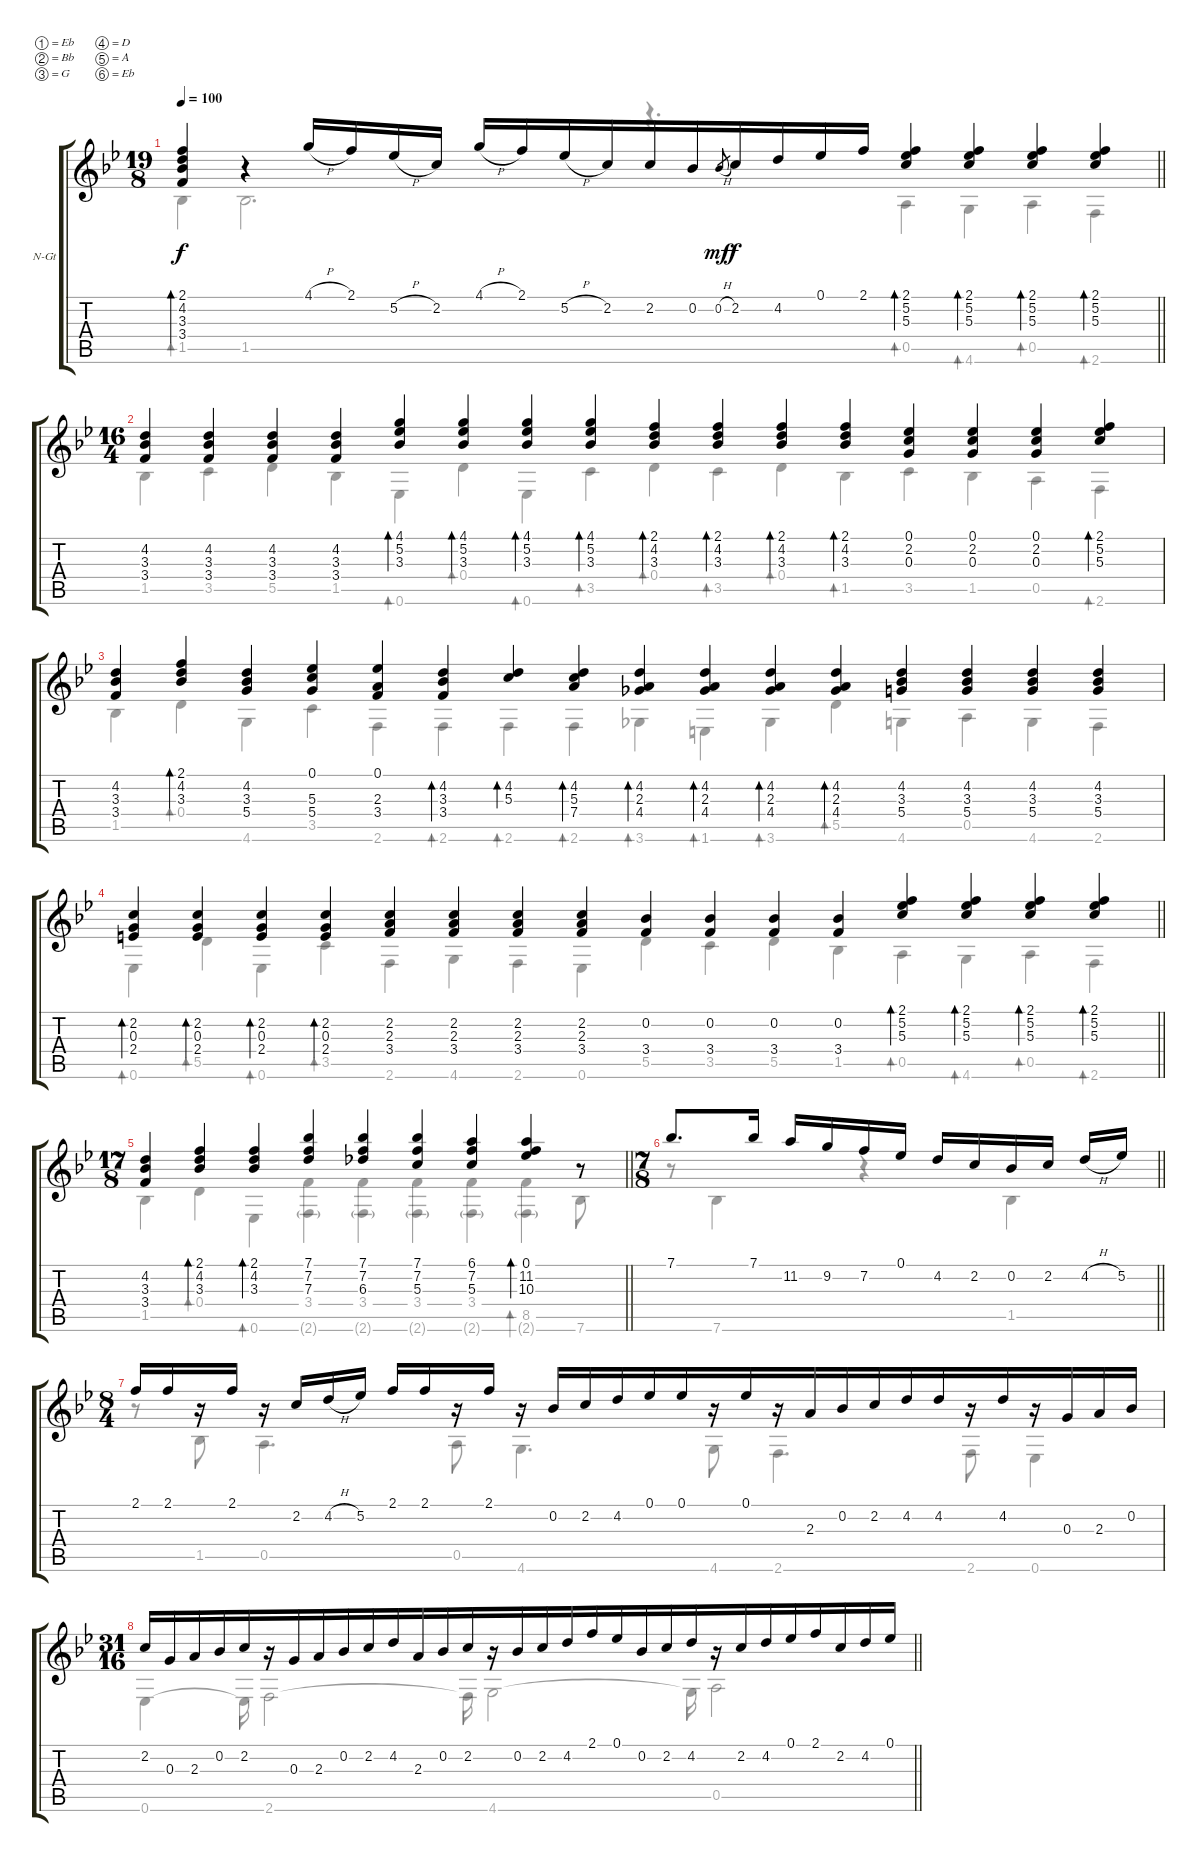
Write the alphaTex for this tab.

\bracketExtendMode groupsimilarinstruments
\firstSystemTrackNameOrientation horizontal
\otherSystemsTrackNameOrientation horizontal
\track ("Fantasia" "N-Gt") {instrument acousticguitarnylon}
\staff {score tabs}
\tuning (Eb4 Bb3 G3 D3 A2 Eb2)
\voice
\ts (19 8)
\beaming (8 2 2 2 13)
\tempo 100
\clef g2
\barLineRight lightlight
\ks bb
(2.1 4.2 3.3 3.4).4{bd 30 dy f instrument acousticguitarnylon} r.4 4.1{h}.16 2.1.16 5.2{h}.16 2.2.16 4.1{h}.16 2.1.16 5.2{h}.16 2.2.16 2.2.16 0.2.16 0.2{h}.8{gr dy mf} 2.2.16{dy f} 4.2.16 0.1.16 2.1.16 (2.1 5.2 5.3).4{bd 30} (2.1 5.2 5.3).4{bd 30} (2.1 5.2 5.3).4{bd 30} (2.1 5.2 5.3).4{bd 30} |
\ts (16 4)
\beaming (8 2 2 2 26)
(4.2 3.3 3.4).4 (4.2 3.3 3.4).4 (4.2 3.3 3.4).4 (4.2 3.3 3.4).4 (4.1 5.2 3.3).4{bd 30} (4.1 5.2 3.3).4{bd 30} (4.1 5.2 3.3).4{bd 30} (4.1 5.2 3.3).4{bd 30} (2.1 4.2 3.3).4{bd 30} (2.1 4.2 3.3).4{bd 30} (2.1 4.2 3.3).4{bd 30} (2.1 4.2 3.3).4{bd 30} (0.1 2.2 0.3).4 (0.1 2.2 0.3).4 (0.1 2.2 0.3).4 (2.1 5.2 5.3).4{bd 30} |
(4.2 3.3 3.4).4 (2.1 4.2 3.3).4{bd 30} (4.2 3.3 5.4).4 (0.1 5.3 5.4).4 (0.1 2.3 3.4).4 (4.2 3.3 3.4).4{bd 30} (4.2 5.3).4{bd 30} (4.2 5.3 7.4).4{bd 30} (4.2 2.3 4.4).4{bd 30} (4.2 2.3 4.4).4{bd 30} (4.2 2.3 4.4).4{bd 30} (4.2 2.3 4.4).4{bd 30} (4.2 3.3 5.4).4 (4.2 3.3 5.4).4 (4.2 3.3 5.4).4 (4.2 3.3 5.4).4 |
\barLineRight lightlight
(2.2 0.3 2.4).4{bd 30} (2.2 0.3 2.4).4{bd 30} (2.2 0.3 2.4).4{bd 30} (2.2 0.3 2.4).4{bd 30} (2.2 2.3 3.4).4 (2.2 2.3 3.4).4 (2.2 2.3 3.4).4 (2.2 2.3 3.4).4 (0.2 3.4).4 (0.2 3.4).4 (0.2 3.4).4 (0.2 3.4).4 (2.1 5.2 5.3).4{bd 30} (2.1 5.2 5.3).4{bd 30} (2.1 5.2 5.3).4{bd 30} (2.1 5.2 5.3).4{bd 30} |
\ts (17 8)
\beaming (8 2 2 2 11)
\barLineRight lightlight
(4.2 3.3 3.4).4 (2.1 4.2 3.3).4{bd 30} (2.1 4.2 3.3).4{bd 30} (7.1 7.2 7.3).4 (7.1 7.2 6.3).4 (7.1 7.2 5.3).4 (6.1 7.2 5.3).4 (0.1 11.2 10.3).4{bd 30} r.8 |
\ts (7 8)
\beaming (8 2 2 2 2)
\barLineRight lightlight
7.1.8{d} 7.1.16 11.2.16 9.2.16 7.2.16 0.1.16 4.2.16 2.2.16 0.2.16 2.2.16 4.2{h}.16 5.2.16 |
\ts (8 4)
\beaming (8 2 2 2 10)
2.1.16 2.1.16 r.16 2.1.16 r.16 2.2.16 4.2{h}.16 5.2.16 2.1.16 2.1.16 r.16 2.1.16 r.16 0.2.16 2.2.16 4.2.16 0.1.16 0.1.16 r.16 0.1.16 r.16 2.3.16 0.2.16 2.2.16 4.2.16 4.2.16 r.16 4.2.16 r.16 0.3.16 2.3.16 0.2.16 |
\ts (31 16)
\beaming (8 2 2 2 9)
\barLineRight lightlight
2.2.16{beam merge} 0.3.16{beam merge} 2.3.16{beam merge} 0.2.16{beam merge} 2.2.16 r.16 0.3.16{beam merge} 2.3.16{beam merge} 0.2.16{beam merge} 2.2.16{beam merge} 4.2.16{beam merge} 2.3.16{beam merge} 0.2.16{beam merge} 2.2.16 r.16 0.2.16{beam merge} 2.2.16{beam merge} 4.2.16{beam merge} 2.1.16{beam merge} 0.1.16{beam merge} 0.2.16{beam merge} 2.2.16{beam merge} 4.2.16 r.16 2.2.16{beam merge} 4.2.16{beam merge} 0.1.16{beam merge} 2.1.16{beam merge} 2.2.16{beam merge} 4.2.16{beam merge} 0.1.16
\voice
\clef g2
\ottava regular
\simile none
\barLineRight lightlight
\ks bb
1.5.4{bd 30 dy f} 1.5.2{d} r.4{d} 0.5.4{bd 30} 4.6.4{bd 30} 0.5.4{bd 30} 2.6.4{bd 30} |
1.5.4 3.5.4 5.5.4 1.5.4 0.6.4{bd 30} 0.4.4{bd 30} 0.6.4{bd 30} 3.5.4{bd 30} 0.4.4{bd 30} 3.5.4{bd 30} 0.4.4{bd 30} 1.5.4{bd 30} 3.5.4 1.5.4 0.5.4 2.6.4{bd 30} |
1.5.4 0.4.4{bd 30} 4.6.4 3.5.4 2.6.4 2.6.4{bd 30} 2.6.4{bd 30} 2.6.4{bd 30} 3.6.4{bd 30} 1.6.4{bd 30} 3.6.4{bd 30} 5.5.4{bd 30} 4.6.4 0.5.4 4.6.4 2.6.4 |
\barLineRight lightlight
0.6.4{bd 30} 5.5.4{bd 30} 0.6.4{bd 30} 3.5.4{bd 30} 2.6.4 4.6.4 2.6.4 0.6.4 5.5.4 3.5.4 5.5.4 1.5.4 0.5.4{bd 30} 4.6.4{bd 30} 0.5.4{bd 30} 2.6.4{bd 30} |
\barLineRight lightlight
1.5.4 0.4.4{bd 30} 0.6.4{bd 30} (3.4 2.6{g}).4 (3.4 2.6{g}).4 (3.4 2.6{g}).4 (3.4 2.6{g}).4 (8.5 2.6{g}).4{bd 30} 7.6.8 |
\barLineRight lightlight
r.8 7.6.4 r.4 1.5.4 |
r.8 1.5.8 0.5.4{d} 0.5.8 4.6.4{d} 4.6.8 2.6.4{d} 2.6.8 0.6.4 |
\barLineRight lightlight
0.6.4 0.6{t}.16 2.6.2 2.6{t}.16 4.6.2 4.6{t}.16 0.5.2
